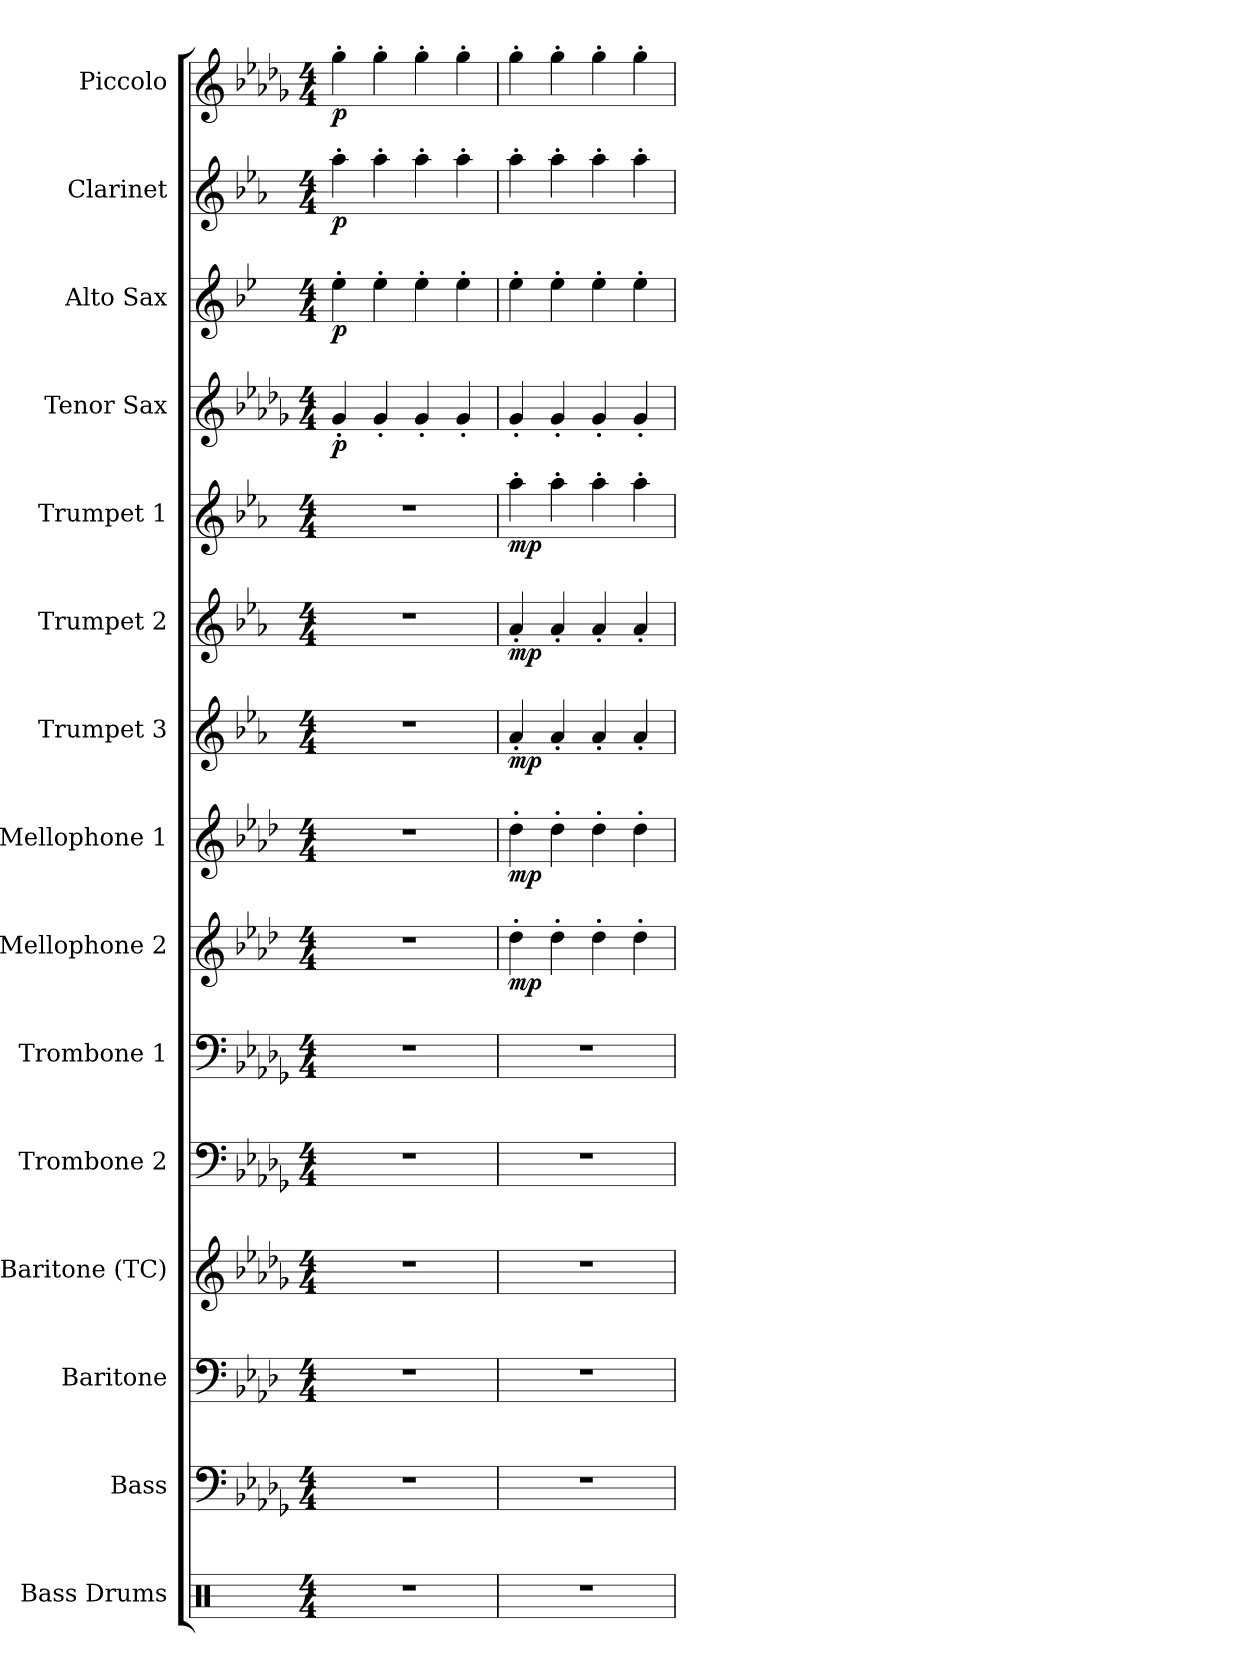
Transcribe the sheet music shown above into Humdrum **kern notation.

**kern	**kern	**kern	**kern	**kern	**kern	**kern	**dynam	**kern	**dynam	**kern	**dynam	**kern	**dynam	**kern	**dynam	**kern	**dynam	**kern	**dynam	**kern	**dynam	**kern	**dynam
*part15	*part14	*part13	*part12	*part11	*part10	*part9	*part9	*part8	*part8	*part7	*part7	*part6	*part6	*part5	*part5	*part4	*part4	*part3	*part3	*part2	*part2	*part1	*part1
*staff15	*staff14	*staff13	*staff12	*staff11	*staff10	*staff9	*staff9	*staff8	*staff8	*staff7	*staff7	*staff6	*staff6	*staff5	*staff5	*staff4	*staff4	*staff3	*staff3	*staff2	*staff2	*staff1	*staff1
*I"Bass Drums	*I"Bass	*I"Baritone	*I"Baritone (TC)	*I"Trombone 2	*I"Trombone 1	*I"Mellophone 2	*	*I"Mellophone 1	*	*I"Trumpet 3	*	*I"Trumpet 2	*	*I"Trumpet 1	*	*I"Tenor Sax	*	*I"Alto Sax	*	*I"Clarinet	*	*I"Piccolo	*
*I'B.D.	*I'Bass	*I'Btn.	*I'Bar.	*I'Tbn. 2	*I'Tbn. 1	*I'Mello. 2	*	*I'Mph. 1	*	*I'Tpt. 3	*	*I'Tpt. 2	*	*I'Tpt. 1	*	*I'T. Sax.	*	*I'A. Sax.	*	*I'Cl.	*	*I'Picc.	*
*clefX	*clefF4	*clefF4	*clefG2	*clefF4	*clefF4	*clefG2	*	*clefG2	*	*clefG2	*	*clefG2	*	*clefG2	*	*clefG2	*	*clefG2	*	*clefG2	*	*clefG2	*
*	*	*ITrd4c7	*ITrd8c14	*	*	*ITrd4c7	*	*ITrd4c7	*	*ITrd1c2	*	*ITrd1c2	*	*ITrd1c2	*	*ITrd8c14	*	*ITrd5c9	*	*ITrd1c2	*	*ITrd-7c-12	*
*k[]	*k[b-e-a-d-g-]	*k[b-e-a-d-g-]	*k[b-e-a-d-g-]	*k[b-e-a-d-g-]	*k[b-e-a-d-g-]	*k[b-e-a-d-g-]	*	*k[b-e-a-d-g-]	*	*k[b-e-a-d-g-]	*	*k[b-e-a-d-g-]	*	*k[b-e-a-d-g-]	*	*k[b-e-a-d-g-]	*	*k[b-e-a-d-g-]	*	*k[b-e-a-d-g-]	*	*k[b-e-a-d-g-]	*
*M4/4	*M4/4	*M4/4	*M4/4	*M4/4	*M4/4	*M4/4	*	*M4/4	*	*M4/4	*	*M4/4	*	*M4/4	*	*M4/4	*	*M4/4	*	*M4/4	*	*M4/4	*
*MM185	*MM185	*MM185	*MM185	*MM185	*MM185	*MM185	*	*MM185	*	*MM185	*	*MM185	*	*MM185	*	*MM185	*	*MM185	*	*MM185	*	*MM185	*
=1	=1	=1	=1	=1	=1	=1	=1	=1	=1	=1	=1	=1	=1	=1	=1	=1	=1	=1	=1	=1	=1	=1	=1
!	!	!	!	!	!	!	!	!	!	!	!	!	!	!	!	!	!LO:DY:b	!	!LO:DY:b	!	!LO:DY:b	!	!LO:DY:b
1r	1r	1r	1r	1r	1r	1r	.	1r	.	1r	.	1r	.	1r	.	4G-'/	p	4g-'\	p	4gg-'\	p	4ggg-'\	p
.	.	.	.	.	.	.	.	.	.	.	.	.	.	.	.	4G-'/	.	4g-'\	.	4gg-'\	.	4ggg-'\	.
.	.	.	.	.	.	.	.	.	.	.	.	.	.	.	.	4G-'/	.	4g-'\	.	4gg-'\	.	4ggg-'\	.
.	.	.	.	.	.	.	.	.	.	.	.	.	.	.	.	4G-'/	.	4g-'\	.	4gg-'\	.	4ggg-'\	.
=2	=2	=2	=2	=2	=2	=2	=2	=2	=2	=2	=2	=2	=2	=2	=2	=2	=2	=2	=2	=2	=2	=2	=2
!	!	!	!	!	!	!	!LO:DY:b	!	!LO:DY:b	!	!LO:DY:b	!	!LO:DY:b	!	!LO:DY:b	!	!	!	!	!	!	!	!
1r	1r	1r	1r	1r	1r	4g-'\	mp	4g-'\	mp	4g-'/	mp	4g-'/	mp	4gg-'\	mp	4G-'/	.	4g-'\	.	4gg-'\	.	4ggg-'\	.
.	.	.	.	.	.	4g-'\	.	4g-'\	.	4g-'/	.	4g-'/	.	4gg-'\	.	4G-'/	.	4g-'\	.	4gg-'\	.	4ggg-'\	.
.	.	.	.	.	.	4g-'\	.	4g-'\	.	4g-'/	.	4g-'/	.	4gg-'\	.	4G-'/	.	4g-'\	.	4gg-'\	.	4ggg-'\	.
.	.	.	.	.	.	4g-'\	.	4g-'\	.	4g-'/	.	4g-'/	.	4gg-'\	.	4G-'/	.	4g-'\	.	4gg-'\	.	4ggg-'\	.
=	=	=	=	=	=	=	=	=	=	=	=	=	=	=	=	=	=	=	=	=	=	=	=
*-	*-	*-	*-	*-	*-	*-	*-	*-	*-	*-	*-	*-	*-	*-	*-	*-	*-	*-	*-	*-	*-	*-	*-
